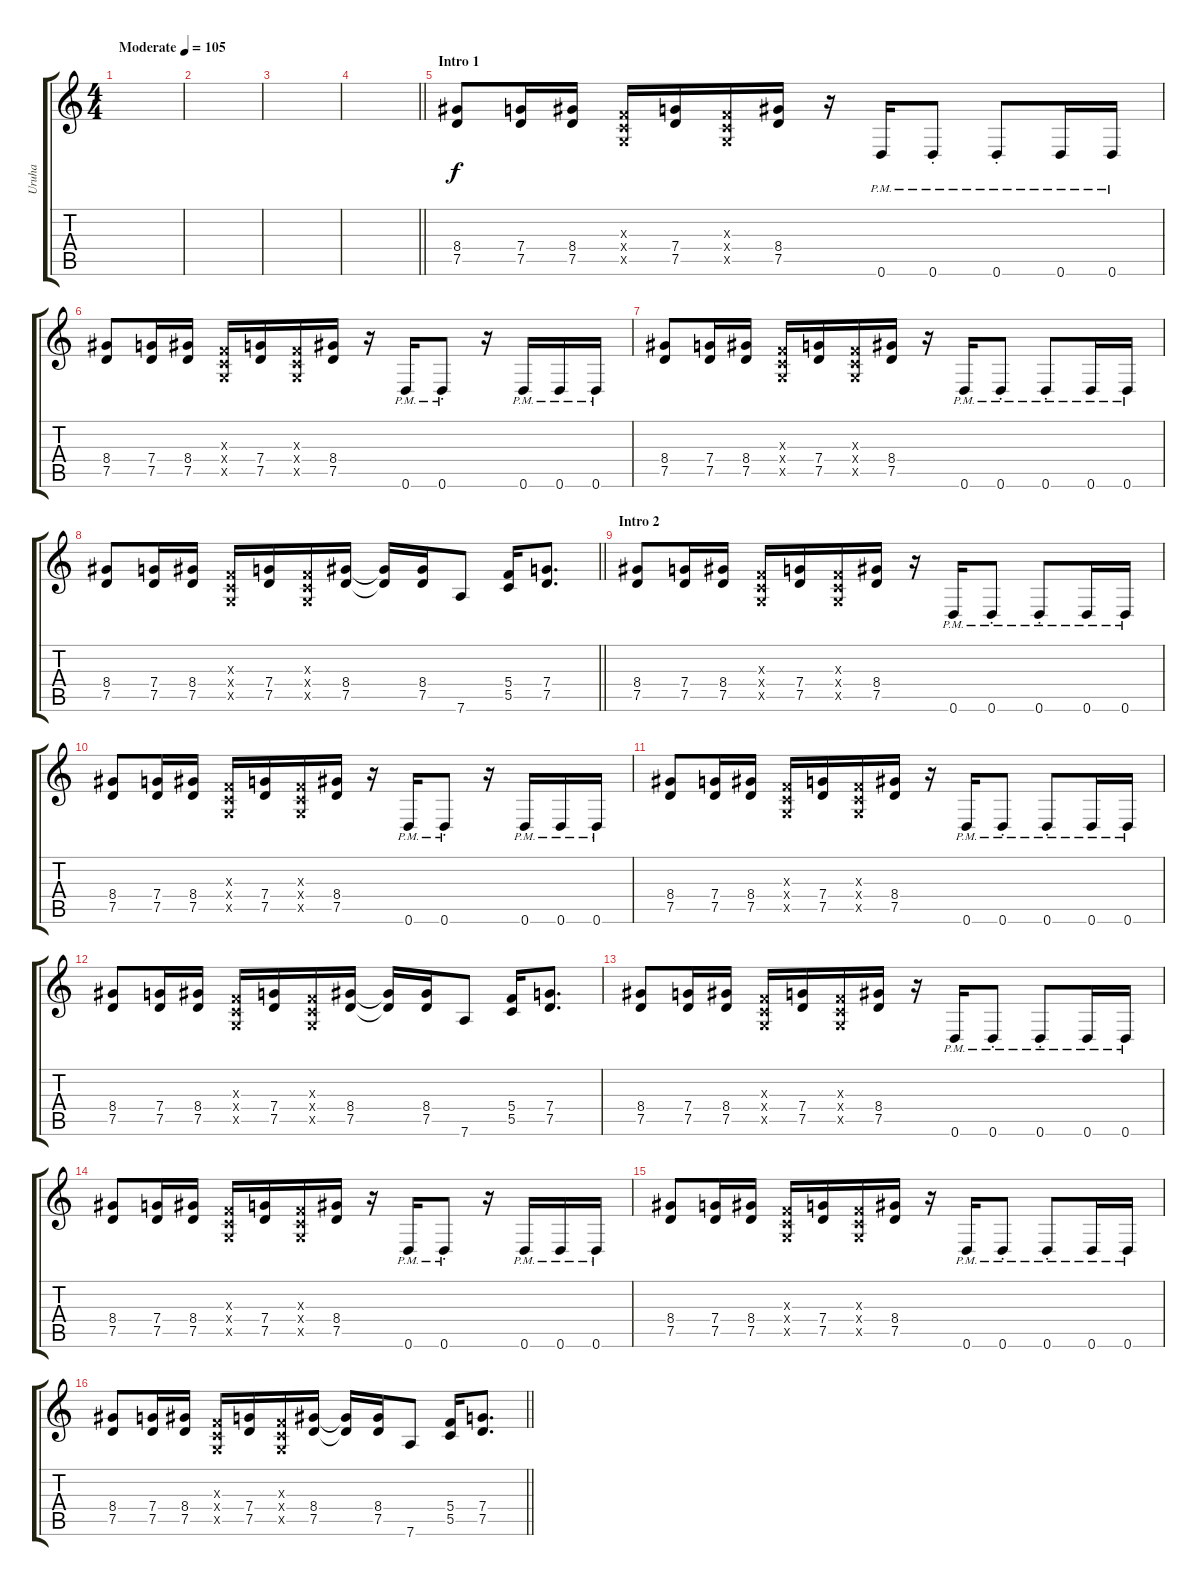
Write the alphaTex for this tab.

\track ("Uruha" "Uruha") {instrument distortionguitar}
\staff {score tabs}
\tuning (D4 A3 F3 C3 G2 D2) {hide}
\ts (4 4)
\tempo (105 "Moderate")
\clef g2
\ks c
|
|
|
\barLineRight lightlight
|
\section ("" "Intro 1")
(8.4 7.5).8 (7.4 7.5).16 (8.4 7.5).16 (0.3{x} 0.4{x} 0.5{x}).16 (7.4 7.5).16 (0.3{x} 0.4{x} 0.5{x}).16 (8.4 7.5).16 r.16 0.6{pm}.16 0.6{pm st}.8 0.6{pm st}.8 0.6{pm}.16 0.6{pm}.16 |
(8.4 7.5).8 (7.4 7.5).16 (8.4 7.5).16 (0.3{x} 0.4{x} 0.5{x}).16 (7.4 7.5).16 (0.3{x} 0.4{x} 0.5{x}).16 (8.4 7.5).16 r.16 0.6{pm}.16 0.6{pm st}.8 r.16 0.6{pm}.16 0.6{pm}.16 0.6{pm}.16 |
(8.4 7.5).8 (7.4 7.5).16 (8.4 7.5).16 (0.3{x} 0.4{x} 0.5{x}).16 (7.4 7.5).16 (0.3{x} 0.4{x} 0.5{x}).16 (8.4 7.5).16 r.16 0.6{pm}.16 0.6{pm st}.8 0.6{pm st}.8 0.6{pm}.16 0.6{pm}.16 |
\barLineRight lightlight
(8.4 7.5).8 (7.4 7.5).16 (8.4 7.5).16 (0.3{x} 0.4{x} 0.5{x}).16 (7.4 7.5).16 (0.3{x} 0.4{x} 0.5{x}).16 (8.4 7.5).16 (8.4{t} 7.5{t}).16 (8.4 7.5).16 7.6.8 (5.4 5.5).16 (7.4 7.5).8{d} |
\section ("" "Intro 2")
(8.4 7.5).8 (7.4 7.5).16 (8.4 7.5).16 (0.3{x} 0.4{x} 0.5{x}).16 (7.4 7.5).16 (0.3{x} 0.4{x} 0.5{x}).16 (8.4 7.5).16 r.16 0.6{pm}.16 0.6{pm st}.8 0.6{pm st}.8 0.6{pm}.16 0.6{pm}.16 |
(8.4 7.5).8 (7.4 7.5).16 (8.4 7.5).16 (0.3{x} 0.4{x} 0.5{x}).16 (7.4 7.5).16 (0.3{x} 0.4{x} 0.5{x}).16 (8.4 7.5).16 r.16 0.6{pm}.16 0.6{pm st}.8 r.16 0.6{pm}.16 0.6{pm}.16 0.6{pm}.16 |
(8.4 7.5).8 (7.4 7.5).16 (8.4 7.5).16 (0.3{x} 0.4{x} 0.5{x}).16 (7.4 7.5).16 (0.3{x} 0.4{x} 0.5{x}).16 (8.4 7.5).16 r.16 0.6{pm}.16 0.6{pm st}.8 0.6{pm st}.8 0.6{pm}.16 0.6{pm}.16 |
(8.4 7.5).8 (7.4 7.5).16 (8.4 7.5).16 (0.3{x} 0.4{x} 0.5{x}).16 (7.4 7.5).16 (0.3{x} 0.4{x} 0.5{x}).16 (8.4 7.5).16 (8.4{t} 7.5{t}).16 (8.4 7.5).16 7.6.8 (5.4 5.5).16 (7.4 7.5).8{d} |
(8.4 7.5).8 (7.4 7.5).16 (8.4 7.5).16 (0.3{x} 0.4{x} 0.5{x}).16 (7.4 7.5).16 (0.3{x} 0.4{x} 0.5{x}).16 (8.4 7.5).16 r.16 0.6{pm}.16 0.6{pm st}.8 0.6{pm st}.8 0.6{pm}.16 0.6{pm}.16 |
(8.4 7.5).8 (7.4 7.5).16 (8.4 7.5).16 (0.3{x} 0.4{x} 0.5{x}).16 (7.4 7.5).16 (0.3{x} 0.4{x} 0.5{x}).16 (8.4 7.5).16 r.16 0.6{pm}.16 0.6{pm st}.8 r.16 0.6{pm}.16 0.6{pm}.16 0.6{pm}.16 |
(8.4 7.5).8 (7.4 7.5).16 (8.4 7.5).16 (0.3{x} 0.4{x} 0.5{x}).16 (7.4 7.5).16 (0.3{x} 0.4{x} 0.5{x}).16 (8.4 7.5).16 r.16 0.6{pm}.16 0.6{pm st}.8 0.6{pm st}.8 0.6{pm}.16 0.6{pm}.16 |
\barLineRight lightlight
(8.4 7.5).8 (7.4 7.5).16 (8.4 7.5).16 (0.3{x} 0.4{x} 0.5{x}).16 (7.4 7.5).16 (0.3{x} 0.4{x} 0.5{x}).16 (8.4 7.5).16 (8.4{t} 7.5{t}).16 (8.4 7.5).16 7.6.8 (5.4 5.5).16 (7.4 7.5).8{d}
